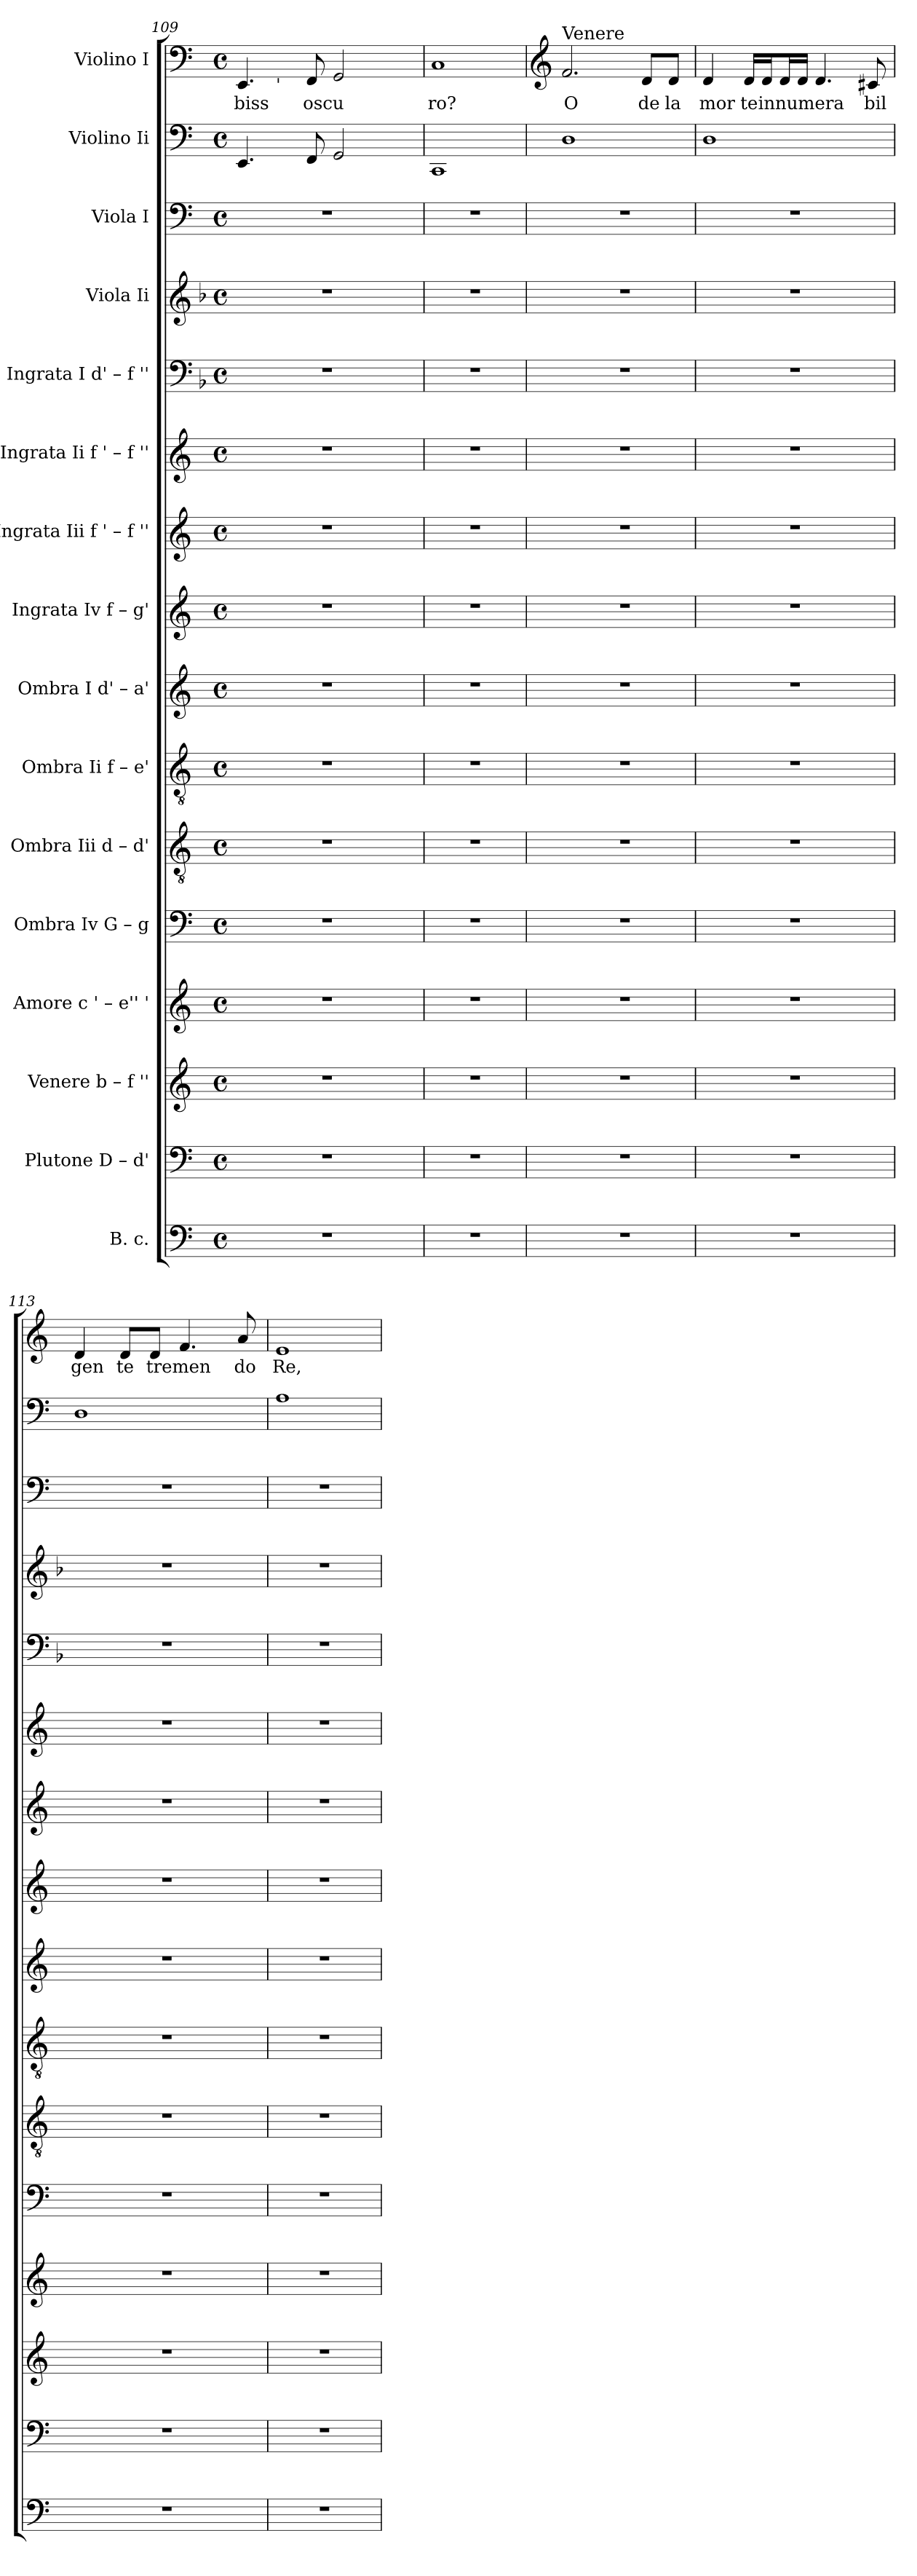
**kern	**kern	**kern	**kern	**kern	**kern	**kern	**kern	**kern	**kern	**kern	**kern	**kern	**kern	**kern	**kern	**text
*part16	*part15	*part14	*part13	*part12	*part11	*part10	*part9	*part8	*part7	*part6	*part5	*part4	*part3	*part2	*part1	*part1
*staff16	*staff15	*staff14	*staff13	*staff12	*staff11	*staff10	*staff9	*staff8	*staff7	*staff6	*staff5	*staff4	*staff3	*staff2	*staff1	*staff1
*I"B. c.	*I"Plutone  D – d'	*I"Venere  b – f ''	*I"Amore  c ' – e''  '	*I"Ombra Iv  G – g	*I"Ombra Iii  d – d'	*I"Ombra Ii  f – e'	*I"Ombra I  d' – a'	*I"Ingrata Iv  f – g'	*I"Ingrata Iii  f ' – f ''	*I"Ingrata Ii  f ' – f ''	*I"Ingrata I  d' – f ''	*I"Viola Ii	*I"Viola I	*I"Violino Ii	*I"Violino I	*
*clefF4	*clefF4	*clefG2	*clefG2	*clefF4	*clefGv2	*clefGv2	*clefG2	*clefG2	*clefG2	*clefG2	*clefF4	*clefG2	*clefF4	*clefF4	*clefF4	*
*k[]	*k[]	*k[]	*k[]	*k[]	*k[]	*k[]	*k[]	*k[]	*k[]	*k[]	*k[b-]	*k[b-]	*k[]	*k[]	*k[]	*
*C:	*C:	*C:	*C:	*C:	*C:	*C:	*C:	*C:	*C:	*C:	*F:	*F:	*C:	*C:	*C:	*
*M4/4	*M4/4	*M4/4	*M4/4	*M4/4	*M4/4	*M4/4	*M4/4	*M4/4	*M4/4	*M4/4	*M4/4	*M4/4	*M4/4	*M4/4	*M4/4	*
*met(c)	*met(c)	*met(c)	*met(c)	*met(c)	*met(c)	*met(c)	*met(c)	*met(c)	*met(c)	*met(c)	*met(c)	*met(c)	*met(c)	*met(c)	*met(c)	*
=109	=109	=109	=109	=109	=109	=109	=109	=109	=109	=109	=109	=109	=109	=109	=109	=109
!	!	!	!	!	!	!	!	!	!	!	!	!	!	!	!	!LO:LY:b:cj
*	*	*	*	*	*	*	*	*	*	*	*	*	*	*	*^	*
1r	1r	1r	1r	1r	1r	1r	1r	1r	1r	1r	1r	1r	1r	4.EE/	4.EE/	8..ryy	biss
!	!	!	!	!	!	!	!	!	!	!	!	!	!	!	!	!LO:TX:b:t='	!
.	.	.	.	.	.	.	.	.	.	.	.	.	.	.	.	2ryy	.
!	!	!	!	!	!	!	!	!	!	!	!	!	!	!	!	!	!LO:LY:b:cj
.	.	.	.	.	.	.	.	.	.	.	.	.	.	8FF/	8FF/	.	oscu
!	!	!	!	!	!	!	!	!	!	!	!	!	!	!	!	!	!LO:LY:b:cj
.	.	.	.	.	.	.	.	.	.	.	.	.	.	2GG/	2GG/	.	.
.	.	.	.	.	.	.	.	.	.	.	.	.	.	.	.	4ryy	.
.	.	.	.	.	.	.	.	.	.	.	.	.	.	.	.	32ryy	.
=110	=110	=110	=110	=110	=110	=110	=110	=110	=110	=110	=110	=110	=110	=110	=110	=110	=110
!	!	!	!	!	!	!	!	!	!	!	!	!	!	!	!	!	!LO:LY:b:cj
*	*	*	*	*	*	*	*	*	*	*	*	*	*	*	*v	*v	*
1r	1r	1r	1r	1r	1r	1r	1r	1r	1r	1r	1r	1r	1r	1CC	1C	ro?
!!LO:LB:g=z
=111	=111	=111	=111	=111	=111	=111	=111	=111	=111	=111	=111	=111	=111	=111	=111	=111
*	*	*	*	*	*	*	*	*	*	*	*	*	*	*	*clefG2	*
!	!	!	!	!	!	!	!	!	!	!	!	!	!	!	!LO:TX:a:t=Venere	!
!	!	!	!	!	!	!	!	!	!	!	!	!	!	!	!	!LO:LY:b:cj
1r	1r	1r	1r	1r	1r	1r	1r	1r	1r	1r	1r	1r	1r	1D	2.f/	O
!	!	!	!	!	!	!	!	!	!	!	!	!	!	!	!	!LO:LY:b:cj
.	.	.	.	.	.	.	.	.	.	.	.	.	.	.	8d/L	de
!	!	!	!	!	!	!	!	!	!	!	!	!	!	!	!	!LO:LY:b:cj
.	.	.	.	.	.	.	.	.	.	.	.	.	.	.	8d/J	la
=112	=112	=112	=112	=112	=112	=112	=112	=112	=112	=112	=112	=112	=112	=112	=112	=112
!	!	!	!	!	!	!	!	!	!	!	!	!	!	!	!	!LO:LY:b:cj
1r	1r	1r	1r	1r	1r	1r	1r	1r	1r	1r	1r	1r	1r	1D	4d/	mor
!	!	!	!	!	!	!	!	!	!	!	!	!	!	!	!	!LO:LY:b:cj
.	.	.	.	.	.	.	.	.	.	.	.	.	.	.	16d/LL	te
!	!	!	!	!	!	!	!	!	!	!	!	!	!	!	!	!LO:LY:b:cj
.	.	.	.	.	.	.	.	.	.	.	.	.	.	.	16d/J	innumera
!	!	!	!	!	!	!	!	!	!	!	!	!	!	!	!	!LO:LY:b:cj
.	.	.	.	.	.	.	.	.	.	.	.	.	.	.	16d/L	.
!	!	!	!	!	!	!	!	!	!	!	!	!	!	!	!	!LO:LY:b:cj
.	.	.	.	.	.	.	.	.	.	.	.	.	.	.	16d/JJ	.
!	!	!	!	!	!	!	!	!	!	!	!	!	!	!	!	!LO:LY:b:cj
.	.	.	.	.	.	.	.	.	.	.	.	.	.	.	4.d/	.
!	!	!	!	!	!	!	!	!	!	!	!	!	!	!	!	!LO:LY:b:cj
.	.	.	.	.	.	.	.	.	.	.	.	.	.	.	8c#X/	bil
=113	=113	=113	=113	=113	=113	=113	=113	=113	=113	=113	=113	=113	=113	=113	=113	=113
!	!	!	!	!	!	!	!	!	!	!	!	!	!	!	!	!LO:LY:b:cj
1r	1r	1r	1r	1r	1r	1r	1r	1r	1r	1r	1r	1r	1r	1D	4d/	gen
!	!	!	!	!	!	!	!	!	!	!	!	!	!	!	!	!LO:LY:b:cj
.	.	.	.	.	.	.	.	.	.	.	.	.	.	.	8d/L	te
!	!	!	!	!	!	!	!	!	!	!	!	!	!	!	!	!LO:LY:b:cj
.	.	.	.	.	.	.	.	.	.	.	.	.	.	.	8d/J	tremen
!	!	!	!	!	!	!	!	!	!	!	!	!	!	!	!	!LO:LY:b:cj
.	.	.	.	.	.	.	.	.	.	.	.	.	.	.	4.f/	.
!	!	!	!	!	!	!	!	!	!	!	!	!	!	!	!	!LO:LY:b:cj
.	.	.	.	.	.	.	.	.	.	.	.	.	.	.	8a/	do
=114	=114	=114	=114	=114	=114	=114	=114	=114	=114	=114	=114	=114	=114	=114	=114	=114
!	!	!	!	!	!	!	!	!	!	!	!	!	!	!	!	!LO:LY:b:cj
1r	1r	1r	1r	1r	1r	1r	1r	1r	1r	1r	1r	1r	1r	1A	1e	Re,
=	=	=	=	=	=	=	=	=	=	=	=	=	=	=	=	=
*-	*-	*-	*-	*-	*-	*-	*-	*-	*-	*-	*-	*-	*-	*-	*-	*-
